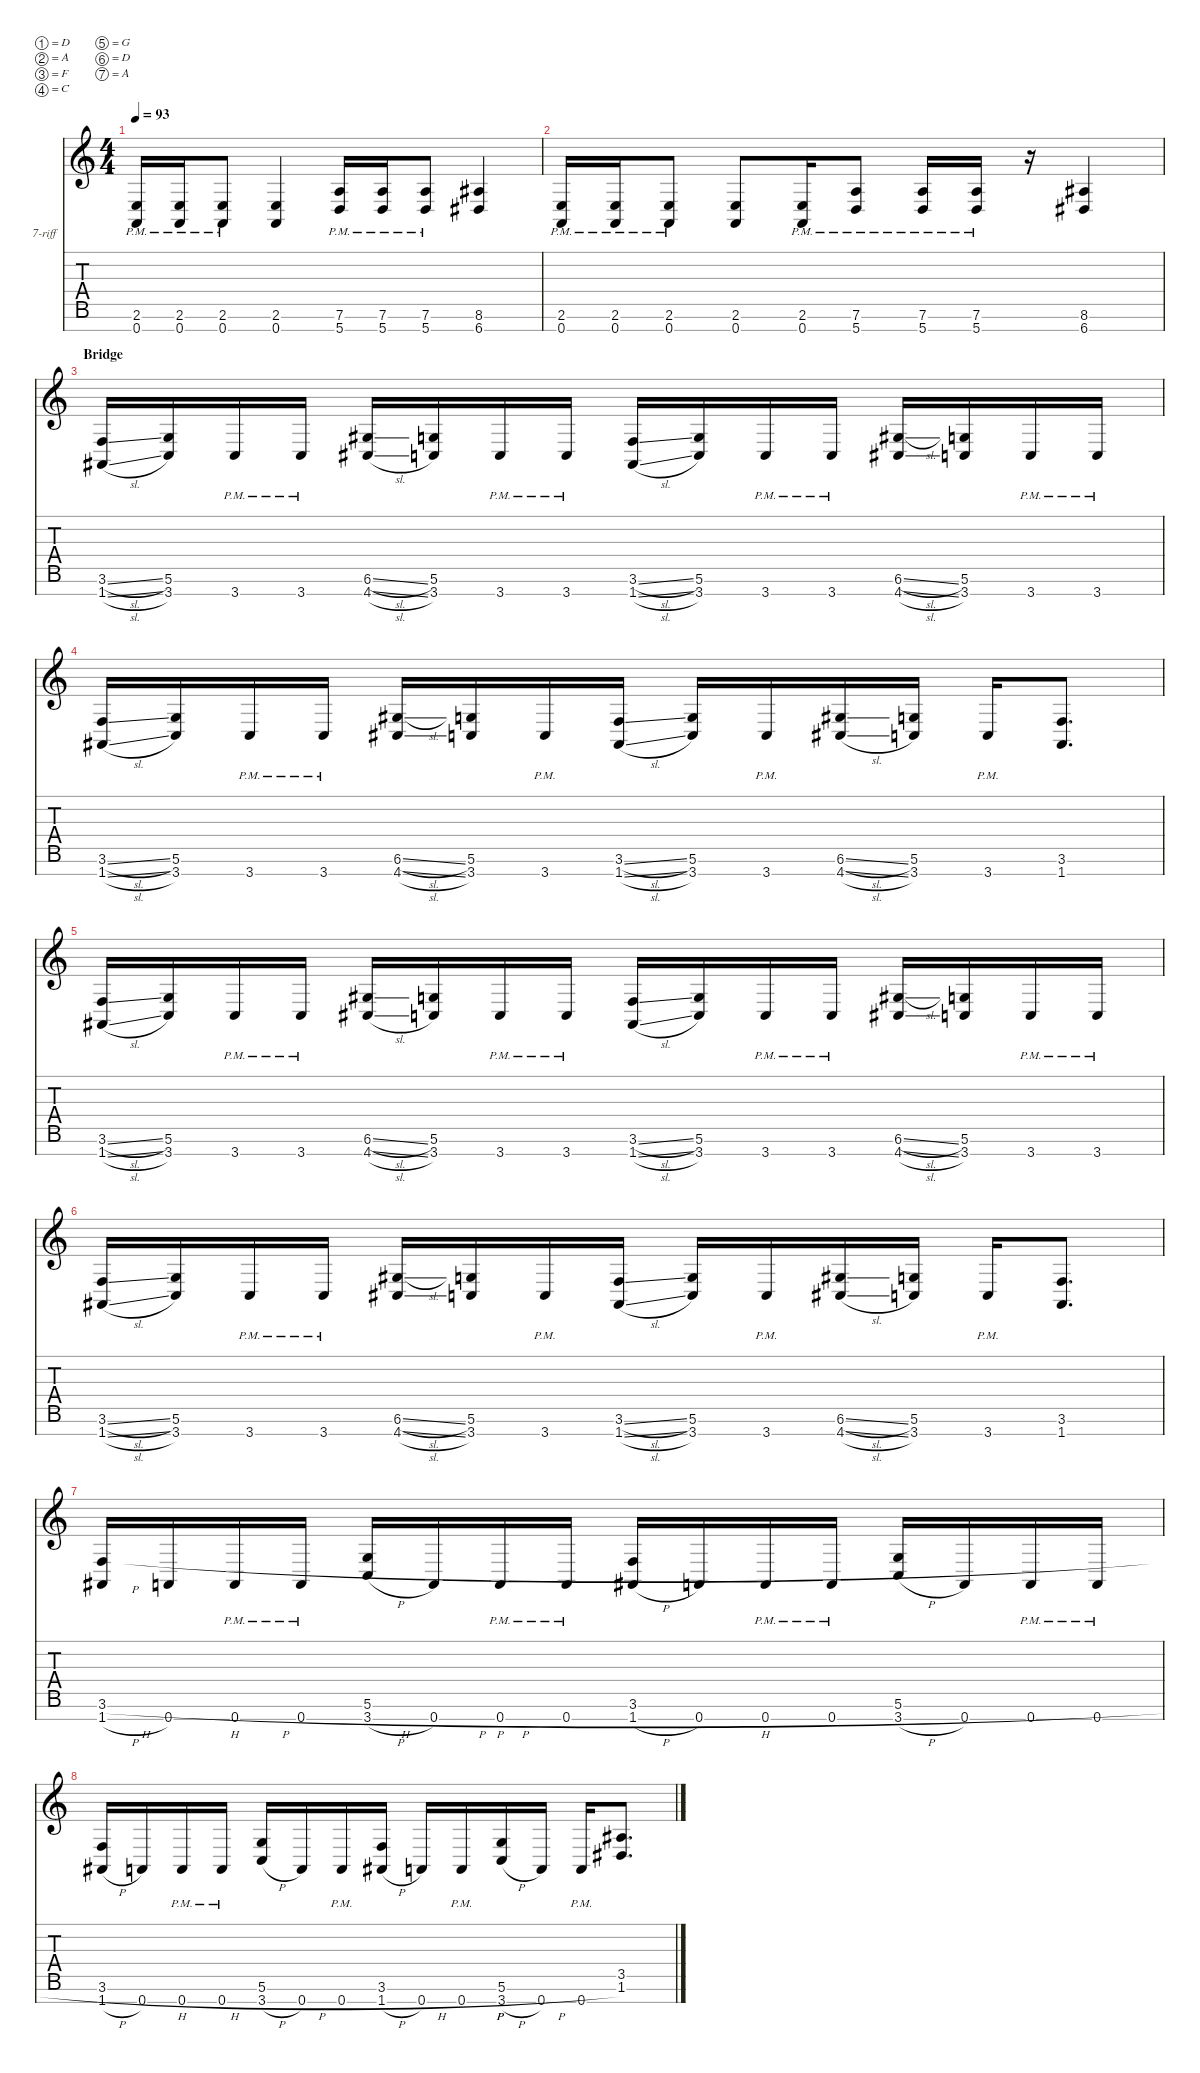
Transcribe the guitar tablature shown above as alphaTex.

\defaultSystemsLayout 4
\hideDynamics
\bracketExtendMode nobrackets
\firstSystemTrackNameOrientation horizontal
\otherSystemsTrackNameOrientation horizontal
\track ("Guitar - Rhytm" "7-riff") {defaultSystemsLayout 4 instrument distortionguitar}
\staff {score tabs}
\tuning (D4 A3 F3 C3 G2 D2 A1)
\ts (4 4)
\scale
0.973516
\tempo 93
\accidentals auto
\clef g2
\ottava regular
\simile none
\scale
1.10135
\ks c
(2.6{pm} 0.7{pm}).16{dy f beam Up} (2.6{pm} 0.7{pm}).16{beam Up} (2.6{pm} 0.7{pm}).8{beam Up} (2.6 0.7).4{beam Up} (5.7{pm} 7.6{pm}).16{beam Up} (5.7{pm} 7.6{pm}).16{beam Up} (5.7{pm} 7.6{pm}).8{beam Up} (6.7{acc #} 8.6{acc #}).4{beam Up} |
\scale
0.973516
\scale
0.992042 (2.6{pm} 0.7{pm}).16{beam Up} (2.6{pm} 0.7{pm}).16{beam Up} (2.6{pm} 0.7{pm}).8{beam Up} (2.6 0.7).8{beam Up} (2.6{pm} 0.7{pm}).16{beam Up} (7.6{pm} 5.7{pm}).8{beam Up} (7.6{pm} 5.7{pm}).16{beam Up} (7.6{pm} 5.7{pm}).16{beam Up} r.16{beam Up} (6.7{acc #} 8.6{acc #}).4{beam Up} |
\section ("" "Bridge")
\scale
0.952463
\scale
0.953305 (3.6{sl} 1.7{sl acc #}).16{beam Up} (5.6 3.7).16{beam Up} 3.7{pm}.16{beam Up} 3.7{pm}.16{beam Up} (6.6{sl acc #} 4.7{sl acc #}).16{beam Up} (5.6 3.7).16{beam Up} 3.7{pm}.16{beam Up} 3.7{pm}.16{beam Up} (3.6{sl} 1.7{sl acc #}).16{beam Up} (5.6 3.7).16{beam Up} 3.7{pm}.16{beam Up} 3.7{pm}.16{beam Up} (4.7{sl acc #} 6.6{sl acc #}).16{beam Up} (3.7 5.6).16{beam Up} 3.7{pm}.16{beam Up} 3.7{pm}.16{beam Up} |
\scale
1.11103
\scale
0.953305 (3.6{sl} 1.7{sl acc #}).16{beam Up} (5.6 3.7).16{beam Up} 3.7{pm}.16{beam Up} 3.7{pm}.16{beam Up} (4.7{sl acc #} 6.6{sl acc #}).16{beam Up} (3.7 5.6).16{beam Up} 3.7{pm}.16{beam Up} (3.6{sl} 1.7{sl acc #}).16{beam Up} (5.6 3.7).16{beam Up} 3.7{pm}.16{beam Up} (6.6{sl acc #} 4.7{sl acc #}).16{beam Up} (5.6 3.7).16{beam Up} 3.7{pm}.16{beam Up} (3.6 1.7{acc #}).8{d beam Up} |
\scale
0.96299
\scale
1.11103 (3.6{sl} 1.7{sl acc #}).16{beam Up} (5.6 3.7).16{beam Up} 3.7{pm}.16{beam Up} 3.7{pm}.16{beam Up} (6.6{sl acc #} 4.7{sl acc #}).16{beam Up} (5.6 3.7).16{beam Up} 3.7{pm}.16{beam Up} 3.7{pm}.16{beam Up} (3.6{sl} 1.7{sl acc #}).16{beam Up} (5.6 3.7).16{beam Up} 3.7{pm}.16{beam Up} 3.7{pm}.16{beam Up} (4.7{sl acc #} 6.6{sl acc #}).16{beam Up} (3.7 5.6).16{beam Up} 3.7{pm}.16{beam Up} 3.7{pm}.16{beam Up} |
\scale
0.96299
\scale
0.96299 (3.6{sl} 1.7{sl acc #}).16{beam Up} (5.6 3.7).16{beam Up} 3.7{pm}.16{beam Up} 3.7{pm}.16{beam Up} (4.7{sl acc #} 6.6{sl acc #}).16{beam Up} (3.7 5.6).16{beam Up} 3.7{pm}.16{beam Up} (3.6{sl} 1.7{sl acc #}).16{beam Up} (5.6 3.7).16{beam Up} 3.7{pm}.16{beam Up} (6.6{sl acc #} 4.7{sl acc #}).16{beam Up} (5.6 3.7).16{beam Up} 3.7{pm}.16{beam Up} (3.6 1.7{acc #}).8{d beam Up} |
\scale
1.10577
\scale
0.96299 (1.7{h acc #} 3.6{h}).16{beam Up} 0.7.16{beam Up} 0.7{pm}.16{beam Up} 0.7{pm}.16{beam Up} (3.7{h} 5.6{h}).16{beam Up} 0.7.16{beam Up} 0.7{pm}.16{beam Up} 0.7{pm}.16{beam Up} (1.7{h acc #} 3.6{h}).16{beam Up} 0.7.16{beam Up} 0.7{pm}.16{beam Up} 0.7{pm}.16{beam Up} (3.7{h} 5.6{h}).16{beam Up} 0.7.16{beam Up} 0.7{pm}.16{beam Up} 0.7{pm}.16{beam Up} |
\scale
0.957726
\scale
0.96299 (1.7{h acc #} 3.6{h}).16{beam Up} 0.7.16{beam Up} 0.7{pm}.16{beam Up} 0.7{pm}.16{beam Up} (3.7{h} 5.6{h}).16{beam Up} 0.7.16{beam Up} 0.7{pm}.16{beam Up} (1.7{h acc #} 3.6{h}).16{beam Up} 0.7.16{beam Up} 0.7{pm}.16{beam Up} (3.7{h} 5.6{h}).16{beam Up} 0.7.16{beam Up} 0.7{pm}.16{beam Up} (1.6{acc #} 3.5{acc #}).8{d beam Up}
